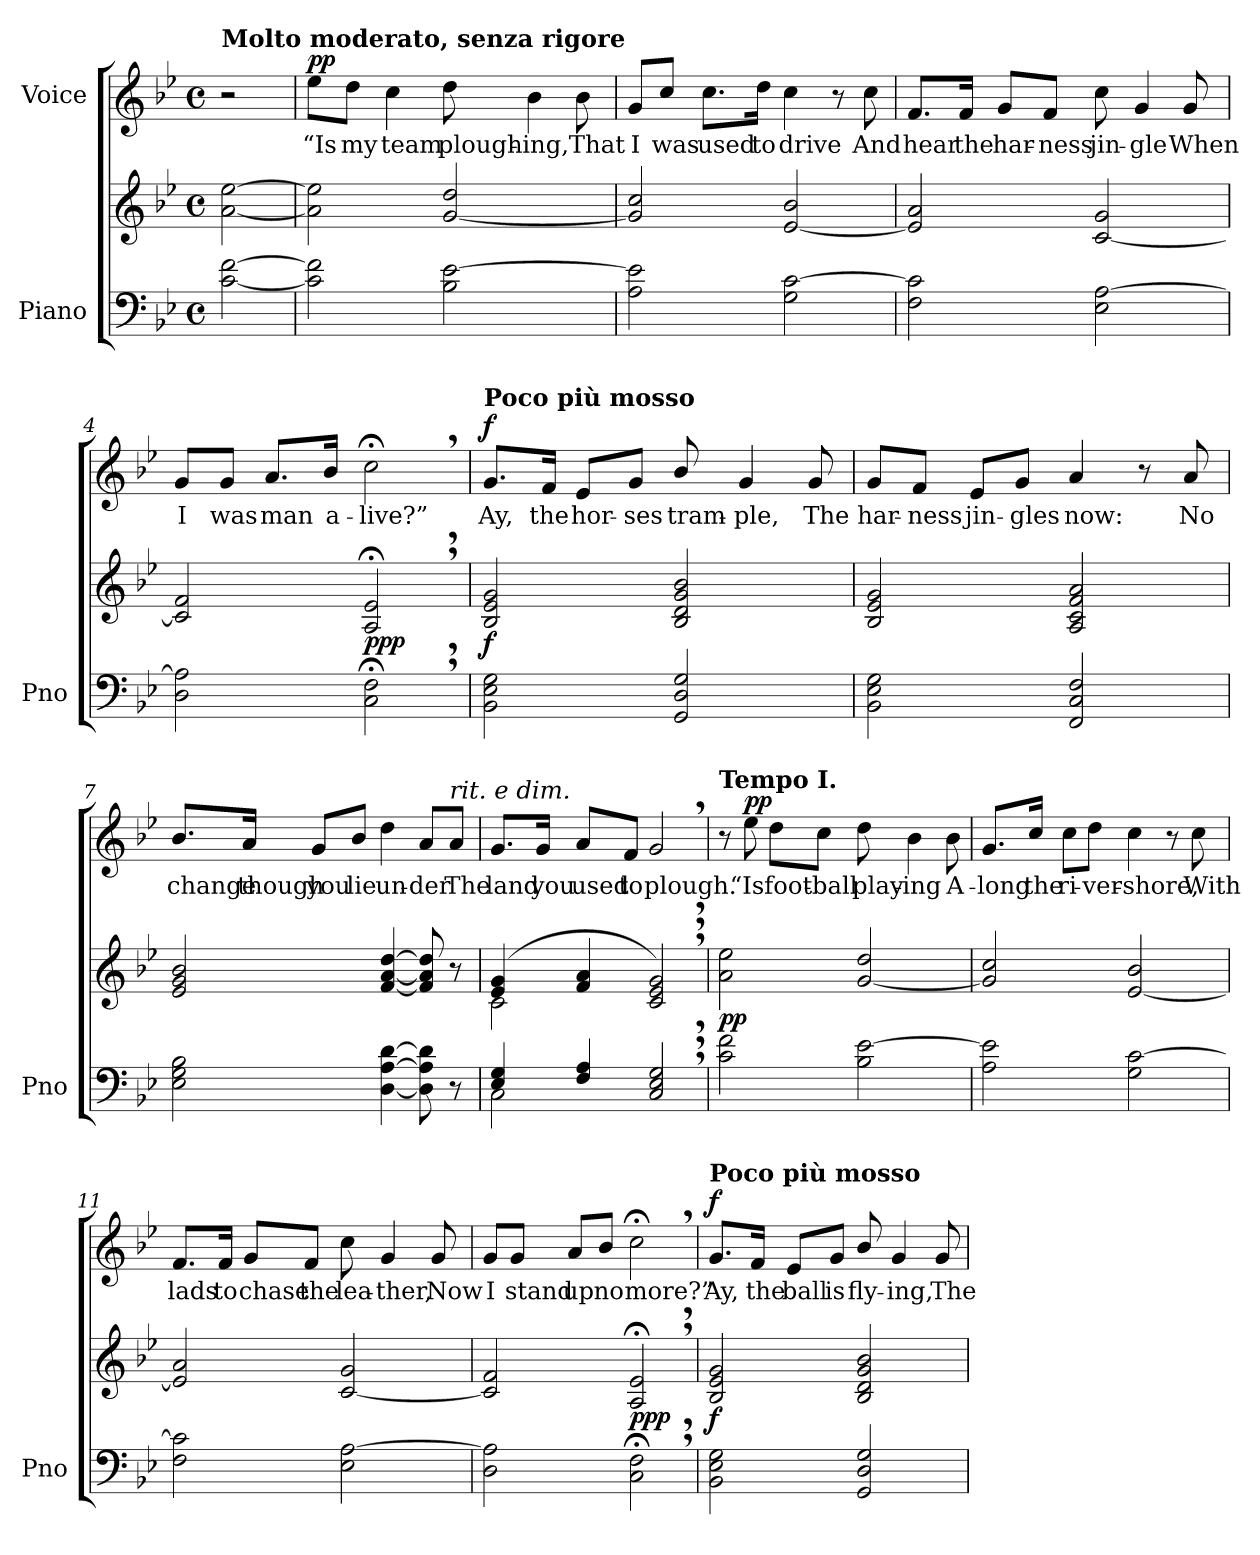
**kern	**kern	**dynam	**kern	**text	**dynam
*part2	*part2	*part2	*part1	*part1	*part1
*staff3	*staff2	*staff2/3	*staff1	*staff1	*staff1
*I"Piano	*	*	*I"Voice	*	*
*I'Pno	*	*	*	*	*
*clefF4	*clefG2	*	*clefG2	*	*
*k[b-e-]	*k[b-e-]	*	*k[b-e-]	*	*
*M4/4	*M4/4	*	*M4/4	*	*
*met(c)	*met(c)	*	*met(c)	*	*
=	=	=	=	=	=
!	!	!	!LO:TX:a:B:t=Molto moderato, senza rigore	!	!
!	!	!LO:DY:b	!	!	!
!	!	!LO:DY:n=1:b	!	!	!
[2c\ [2f\	[2a\ [2ee-\	pp other-dynamics	2r	.	.
=1	=1	=1	=1	=1	=1
!	!	!	!	!LO:LY:b	!LO:DY:a
2c\] 2f\]	2a\] 2ee-\]	.	8ee-\L	“Is	pp
!	!	!	!	!LO:LY:b	!
.	.	.	8dd\J	my	.
!	!	!	!	!LO:LY:b	!
.	.	.	4cc\	team	.
!	!	!	!	!LO:LY:b	!
2B-\ [2e-\	[2g/ 2dd/	.	8dd\	plough-	.
!	!	!	!	!LO:LY:b	!
.	.	.	4b-\	-ing,	.
!	!	!	!	!LO:LY:b	!
.	.	.	8b-\	That	.
=2	=2	=2	=2	=2	=2
!	!	!	!	!LO:LY:b	!
2A\ 2e-\]	2g/] 2cc/	.	8g/L	I	.
!	!	!	!	!LO:LY:b	!
.	.	.	8cc/J	was	.
!	!	!	!	!LO:LY:b	!
.	.	.	8.cc\L	used	.
!	!	!	!	!LO:LY:b	!
.	.	.	16dd\Jk	to	.
!	!	!	!	!LO:LY:b	!
2G\ [2c\	[2e-/ 2b-/	.	4cc\	drive	.
.	.	.	8r	.	.
!	!	!	!	!LO:LY:b	!
.	.	.	8cc\	And	.
!!LO:LB:g=z
=3	=3	=3	=3	=3	=3
!	!	!	!	!LO:LY:b	!
2F\ 2c\]	2e-/] 2a/	.	8.f/L	hear	.
!	!	!	!	!LO:LY:b	!
.	.	.	16f/Jk	the	.
!	!	!	!	!LO:LY:b	!
.	.	.	8g/L	har-	.
!	!	!	!	!LO:LY:b	!
.	.	.	8f/J	-ness	.
!	!	!	!	!LO:LY:b	!
2E-\ [2A\	[2c/ 2g/	.	8cc\	jin-	.
!	!	!	!	!LO:LY:b	!
.	.	.	4g/	-gle	.
!	!	!	!	!LO:LY:b	!
.	.	.	8g/	When	.
=4	=4	=4	=4	=4	=4
!	!	!	!	!LO:LY:b	!
2D\ 2A\]	2c/] 2f/	.	8g/L	I	.
!	!	!	!	!LO:LY:b	!
.	.	.	8g/J	was	.
!	!	!	!	!LO:LY:b	!
.	.	.	8.a/L	man	.
!	!	!	!	!LO:LY:b	!
.	.	.	16b-/Jk	a-	.
!	!	!LO:DY:b	!	!LO:LY:b	!
2C\;<, 2F\;<,	2A/;<, 2e-/;<,	ppp	2cc;<,\	-live?”	.
=5	=5	=5	=5	=5	=5
*	*	*	*MM118	*	*
!	!	!	!LO:TX:a:B:t=Poco più mosso	!	!
!	!	!LO:DY:b	!	!LO:LY:b	!LO:DY:a
2BB-\ 2E-\ 2G\	2B-/ 2e-/ 2g/	f	8.g/L	Ay,	f
!	!	!	!	!LO:LY:b	!
.	.	.	16f/Jk	the	.
!	!	!	!	!LO:LY:b	!
.	.	.	8e-/L	hor-	.
!	!	!	!	!LO:LY:b	!
.	.	.	8g/J	-ses	.
!	!	!	!	!LO:LY:b	!
2GG/ 2D/ 2G/	2B-/ 2d/ 2g/ 2b-/	.	8b-/	tram-	.
!	!	!	!	!LO:LY:b	!
.	.	.	4g/	-ple,	.
!	!	!	!	!LO:LY:b	!
.	.	.	8g/	The	.
!!LO:LB:g=z
=6	=6	=6	=6	=6	=6
!	!	!	!	!LO:LY:b	!
2BB-\ 2E-\ 2G\	2B-/ 2e-/ 2g/	.	8g/L	har-	.
!	!	!	!	!LO:LY:b	!
.	.	.	8f/J	-ness	.
!	!	!	!	!LO:LY:b	!
.	.	.	8e-/L	jin-	.
!	!	!	!	!LO:LY:b	!
.	.	.	8g/J	-gles	.
!	!	!	!	!LO:LY:b	!
2FF/ 2C/ 2F/	2A/ 2c/ 2f/ 2a/	.	4a/	now:	.
.	.	.	8r	.	.
!	!	!	!	!LO:LY:b	!
.	.	.	8a/	No	.
=7	=7	=7	=7	=7	=7
!	!	!	!	!LO:LY:b	!
2E-\ 2G\ 2B-\	2e-/ 2g/ 2b-/	.	8.b-/L	change	.
!	!	!	!	!LO:LY:b	!
.	.	.	16a/Jk	though	.
!	!	!	!	!LO:LY:b	!
.	.	.	8g/L	you	.
!	!	!	!	!LO:LY:b	!
.	.	.	8b-/J	lie	.
!	!	!	!	!LO:LY:b	!
[4D\ [4A\ [4d\	[4f/ [4a/ [4dd/	.	4dd\	un-	.
!	!	!	!	!LO:LY:b	!
8D\] 8A\] 8d\]	8f/] 8a/] 8dd/]	.	8a/L	-der	.
*	*	*	*MM114	*	*
!	!	!	!LO:TX:a:i:t=rit. e dim.	!	!
!	!	!	!	!LO:LY:b	!
8r	8r	.	8a/J	The	.
!!LO:PB:g=z
=8	=8	=8	=8	=8	=8
*	*	*	*MM110	*	*
*^	*^	*	*	*	*
!	!	!	!	!LO:DY:b	!	!LO:LY:b	!
!	!	!	!	!LO:DY:n=1:b	!	!	!
4E-/ 4G/	2C\	(>4e-/ 4g/	2c\	p other-dynamics	8.g/L	land	.
!	!	!	!	!	!	!LO:LY:b	!
.	.	.	.	.	16g/Jk	you	.
*	*	*	*	*	*MM106	*	*
!	!	!	!	!	!	!LO:LY:b	!
4F/ 4A/	.	4f/ 4a/	.	.	8a/L	used	.
!	!	!	!	!	!	!LO:LY:b	!
.	.	.	.	.	8f/J	to	.
!	!	!	!	!	!	!LO:LY:b	!
2C/, 2E-/, 2G/,	2ryy	2c/, 2e-/, 2g/,)	2ryy	.	2g,/	plough.	.
*v	*v	*	*	*	*	*	*
*	*v	*v	*	*	*	*
=9	=9	=9	=9	=9	=9
*	*	*	*MM104	*	*
*^	*^	*	*	*	*
!	!	!	!	!	!LO:TX:a:B:t=Tempo I.	!	!
!	!	!	!	!LO:DY:b	!	!	!
*v	*v	*	*	*	*	*	*
*	*v	*v	*	*	*	*
2c\ 2f\	2a\ 2ee-\	pp	8r	.	.
!	!	!	!	!LO:LY:b	!LO:DY:a
.	.	.	8ee-\	“Is	pp
!	!	!	!	!LO:LY:b	!
.	.	.	8dd\L	foot-	.
!	!	!	!	!LO:LY:b	!
.	.	.	8cc\J	-ball	.
!	!	!	!	!LO:LY:b	!
2B-\ [2e-\	[2g/ 2dd/	.	8dd\	play-	.
!	!	!	!	!LO:LY:b	!
.	.	.	4b-\	-ing	.
!	!	!	!	!LO:LY:b	!
.	.	.	8b-\	A-	.
=10	=10	=10	=10	=10	=10
!	!	!	!	!LO:LY:b	!
2A\ 2e-\]	2g/] 2cc/	.	8.g/L	-long	.
!	!	!	!	!LO:LY:b	!
.	.	.	16cc/Jk	the	.
!	!	!	!	!LO:LY:b	!
.	.	.	8cc\L	ri-	.
!	!	!	!	!LO:LY:b	!
.	.	.	8dd\J	-ver-	.
!	!	!	!	!LO:LY:b	!
2G\ [2c\	[2e-/ 2b-/	.	4cc\	-shore,	.
.	.	.	8r	.	.
!	!	!	!	!LO:LY:b	!
.	.	.	8cc\	With	.
!!LO:LB:g=z
=11	=11	=11	=11	=11	=11
!	!	!	!	!LO:LY:b	!
2F\ 2c\]	2e-/] 2a/	.	8.f/L	lads	.
!	!	!	!	!LO:LY:b	!
.	.	.	16f/Jk	to	.
!	!	!	!	!LO:LY:b	!
.	.	.	8g/L	chase	.
!	!	!	!	!LO:LY:b	!
.	.	.	8f/J	the	.
!	!	!	!	!LO:LY:b	!
2E-\ [2A\	[2c/ 2g/	.	8cc\	lea-	.
!	!	!	!	!LO:LY:b	!
.	.	.	4g/	-ther,	.
!	!	!	!	!LO:LY:b	!
.	.	.	8g/	Now	.
=12	=12	=12	=12	=12	=12
!	!	!	!	!LO:LY:b	!
2D\ 2A\]	2c/] 2f/	.	8g/L	I	.
!	!	!	!	!LO:LY:b	!
.	.	.	8g/J	stand	.
!	!	!	!	!LO:LY:b	!
.	.	.	8a/L	up	.
!	!	!	!	!LO:LY:b	!
.	.	.	8b-/J	no	.
!	!	!LO:DY:b	!	!LO:LY:b	!
2C\;, 2F\;,	2A/;<, 2e-/;<,	ppp	2cc;<,\	more?”	.
!!LO:LB:g=z
=13	=13	=13	=13	=13	=13
*	*	*	*MM118	*	*
!	!	!	!LO:TX:a:B:t=Poco più mosso	!	!
!	!	!LO:DY:b	!	!LO:LY:b	!LO:DY:a
2BB-\ 2E-\ 2G\	2B-/ 2e-/ 2g/	f	8.g/L	Ay,	f
!	!	!	!	!LO:LY:b	!
.	.	.	16f/Jk	the	.
!	!	!	!	!LO:LY:b	!
.	.	.	8e-/L	ball	.
!	!	!	!	!LO:LY:b	!
.	.	.	8g/J	is	.
!	!	!	!	!LO:LY:b	!
2GG/ 2D/ 2G/	2B-/ 2d/ 2g/ 2b-/	.	8b-/	fly-	.
!	!	!	!	!LO:LY:b	!
.	.	.	4g/	-ing,	.
!	!	!	!	!LO:LY:b	!
.	.	.	8g/	The	.
=	=	=	=	=	=
*-	*-	*-	*-	*-	*-
